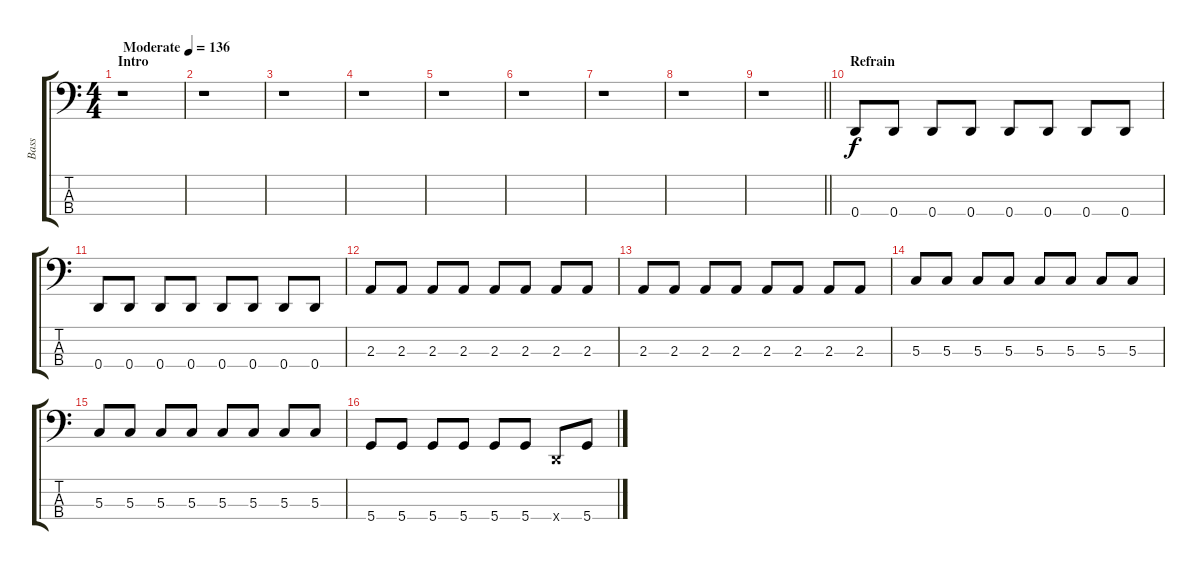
\track ("Bass" "Bass") {instrument electricbassfinger}
\staff {score tabs}
\tuning (F2 C2 G1 D1) {hide}
\ts (4 4)
\section ("" "Intro")
\tempo (136 "Moderate")
\clef f4
\ks c
r.1{dy f instrument electricbassfinger} |
r.1 |
r.1 |
r.1 |
r.1 |
r.1 |
r.1 |
r.1 |
\barLineRight lightlight
r.1 |
\section ("" "Refrain")
0.4.8 0.4.8 0.4.8 0.4.8 0.4.8 0.4.8 0.4.8 0.4.8 |
0.4.8 0.4.8 0.4.8 0.4.8 0.4.8 0.4.8 0.4.8 0.4.8 |
2.3.8 2.3.8 2.3.8 2.3.8 2.3.8 2.3.8 2.3.8 2.3.8 |
2.3.8 2.3.8 2.3.8 2.3.8 2.3.8 2.3.8 2.3.8 2.3.8 |
5.3.8 5.3.8 5.3.8 5.3.8 5.3.8 5.3.8 5.3.8 5.3.8 |
5.3.8 5.3.8 5.3.8 5.3.8 5.3.8 5.3.8 5.3.8 5.3.8 |
5.4.8 5.4.8 5.4.8 5.4.8 5.4.8 5.4.8 0.4{x}.8 5.4.8
